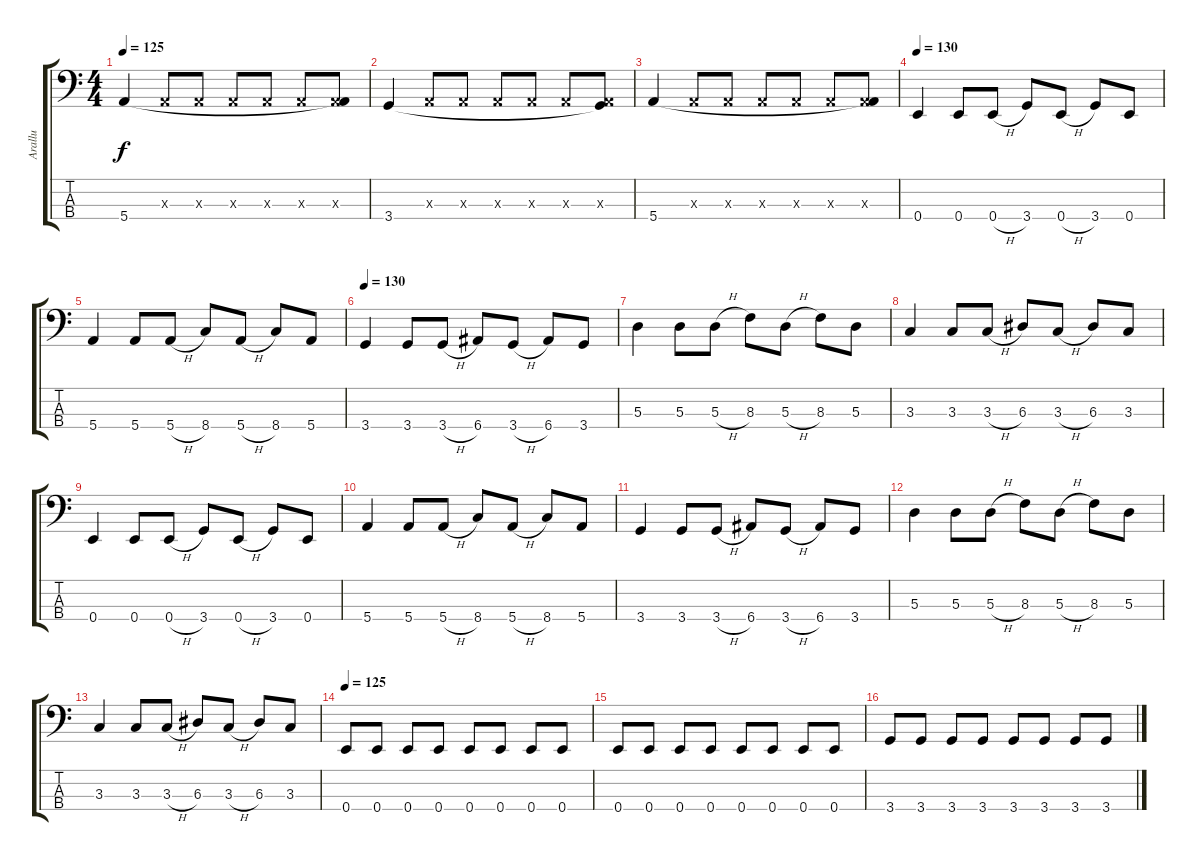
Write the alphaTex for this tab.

\track ("Arallu" "Arallu") {instrument acousticguitarnylon}
\staff {score tabs}
\tuning (G2 D2 A1 E1) {hide}
\ts (4 4)
\tempo 125
\clef f4
\ks c
5.4.4{dy f} 0.3{x}.8 0.3{x}.8 0.3{x}.8 0.3{x}.8 0.3{x}.8 (0.3{x} 5.4{t}).8 |
3.4.4 0.3{x}.8 0.3{x}.8 0.3{x}.8 0.3{x}.8 0.3{x}.8 (0.3{x} 3.4{t}).8 |
5.4.4 0.3{x}.8 0.3{x}.8 0.3{x}.8 0.3{x}.8 0.3{x}.8 (0.3{x} 5.4{t}).8 |
\tempo 130
0.4.4 0.4.8 0.4{h}.8 3.4.8 0.4{h}.8 3.4.8 0.4.8 |
5.4.4 5.4.8 5.4{h}.8 8.4.8 5.4{h}.8 8.4.8 5.4.8 |
\tempo 130
3.4.4 3.4.8 3.4{h}.8 6.4.8 3.4{h}.8 6.4.8 3.4.8 |
5.3.4 5.3.8 5.3{h}.8 8.3.8 5.3{h}.8 8.3.8 5.3.8 |
3.3.4 3.3.8 3.3{h}.8 6.3.8 3.3{h}.8 6.3.8 3.3.8 |
0.4.4 0.4.8 0.4{h}.8 3.4.8 0.4{h}.8 3.4.8 0.4.8 |
5.4.4 5.4.8 5.4{h}.8 8.4.8 5.4{h}.8 8.4.8 5.4.8 |
3.4.4 3.4.8 3.4{h}.8 6.4.8 3.4{h}.8 6.4.8 3.4.8 |
5.3.4 5.3.8 5.3{h}.8 8.3.8 5.3{h}.8 8.3.8 5.3.8 |
3.3.4 3.3.8 3.3{h}.8 6.3.8 3.3{h}.8 6.3.8 3.3.8 |
\tempo 125
0.4.8 0.4.8 0.4.8 0.4.8 0.4.8 0.4.8 0.4.8 0.4.8 |
0.4.8 0.4.8 0.4.8 0.4.8 0.4.8 0.4.8 0.4.8 0.4.8 |
3.4.8 3.4.8 3.4.8 3.4.8 3.4.8 3.4.8 3.4.8 3.4.8
